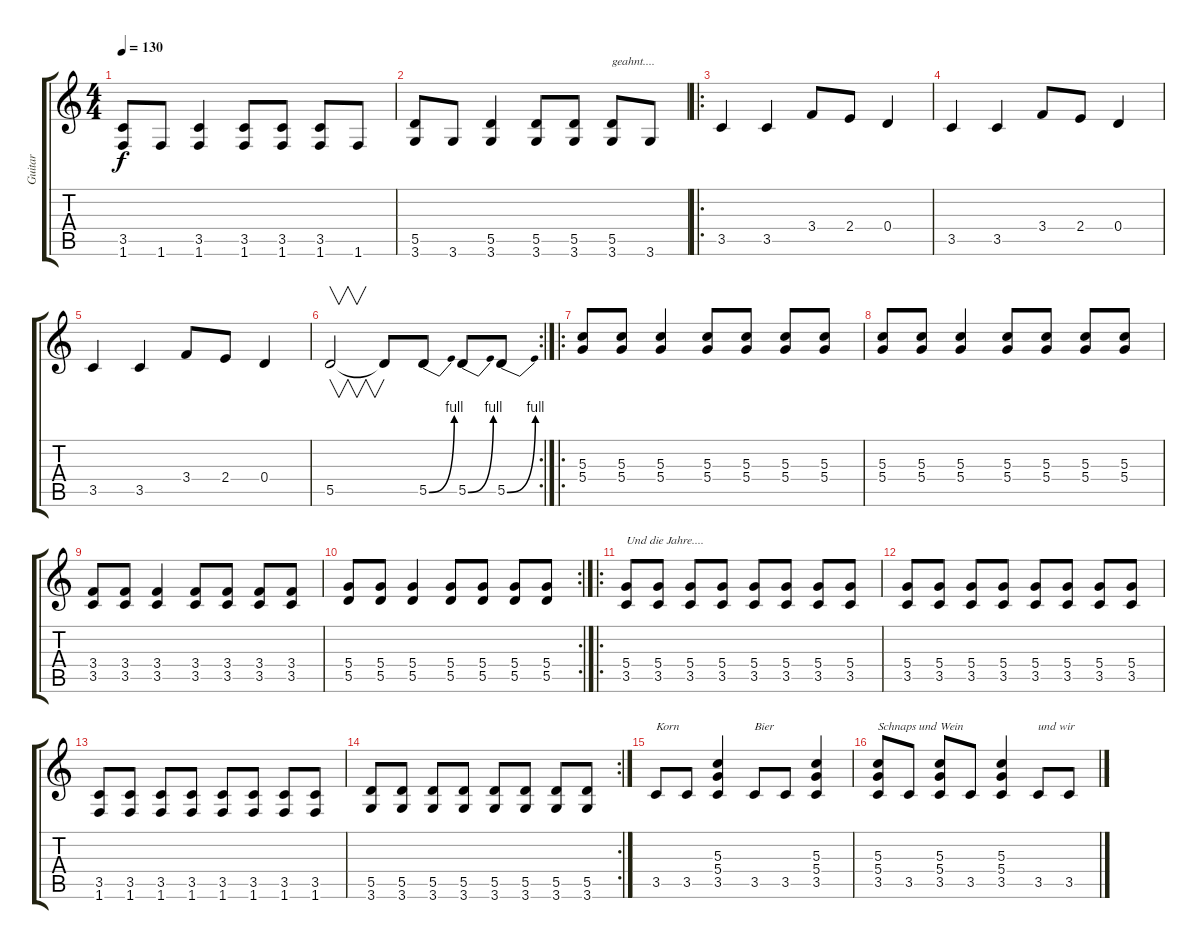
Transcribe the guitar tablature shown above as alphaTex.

\track ("Guitar" "Guitar") {instrument distortionguitar}
\staff {score tabs}
\tuning (E4 B3 G3 D3 A2 E2) {hide}
\ts (4 4)
\tempo 130
\clef g2
\ks c
(3.5 1.6).8{dy f} 1.6.8 (3.5 1.6).4 (3.5 1.6).8 (3.5 1.6).8 (3.5 1.6).8 1.6.8 |
(5.5 3.6).8 3.6.8 (5.5 3.6).4 (5.5 3.6).8 (5.5 3.6).8 (5.5 3.6).8{txt "geahnt...."} 3.6.8 |
\ro
3.5.4 3.5.4 3.4.8 2.4.8 0.4.4 |
3.5.4 3.5.4 3.4.8 2.4.8 0.4.4 |
3.5.4 3.5.4 3.4.8 2.4.8 0.4.4 |
\rc 2
5.5.2{v} 5.5{t}.8 5.5{be (bend 0 0 60 4)}.8 5.5{be (bend 0 0 60 4)}.8 5.5{be (bend 0 0 60 4)}.8 |
\ro
(5.3 5.4).8 (5.3 5.4).8 (5.3 5.4).4 (5.3 5.4).8 (5.3 5.4).8 (5.3 5.4).8 (5.3 5.4).8 |
(5.3 5.4).8 (5.3 5.4).8 (5.3 5.4).4 (5.3 5.4).8 (5.3 5.4).8 (5.3 5.4).8 (5.3 5.4).8 |
(3.4 3.5).8 (3.4 3.5).8 (3.4 3.5).4 (3.4 3.5).8 (3.4 3.5).8 (3.4 3.5).8 (3.4 3.5).8 |
\rc 2
(5.4 5.5).8 (5.4 5.5).8 (5.4 5.5).4 (5.4 5.5).8 (5.4 5.5).8 (5.4 5.5).8 (5.4 5.5).8 |
\ro
(5.4 3.5).8{txt "Und die Jahre...." instrument electricguitarmuted} (5.4 3.5).8 (5.4 3.5).8 (5.4 3.5).8 (5.4 3.5).8 (5.4 3.5).8 (5.4 3.5).8 (5.4 3.5).8 |
(5.4 3.5).8 (5.4 3.5).8 (5.4 3.5).8 (5.4 3.5).8 (5.4 3.5).8 (5.4 3.5).8 (5.4 3.5).8 (5.4 3.5).8 |
(3.5 1.6).8 (3.5 1.6).8 (3.5 1.6).8 (3.5 1.6).8 (3.5 1.6).8 (3.5 1.6).8 (3.5 1.6).8 (3.5 1.6).8 |
\rc 2
(5.5 3.6).8 (5.5 3.6).8 (5.5 3.6).8 (5.5 3.6).8 (5.5 3.6).8 (5.5 3.6).8 (5.5 3.6).8 (5.5 3.6).8 |
3.5.8{txt "Korn" instrument distortionguitar} 3.5.8 (5.3 5.4 3.5).4 3.5.8{txt "Bier"} 3.5.8 (5.3 5.4 3.5).4 |
(5.3 5.4 3.5).8{txt "Schnaps und Wein"} 3.5.8 (5.3 5.4 3.5).8 3.5.8 (5.3 5.4 3.5).4 3.5.8{txt "und wir"} 3.5.8
